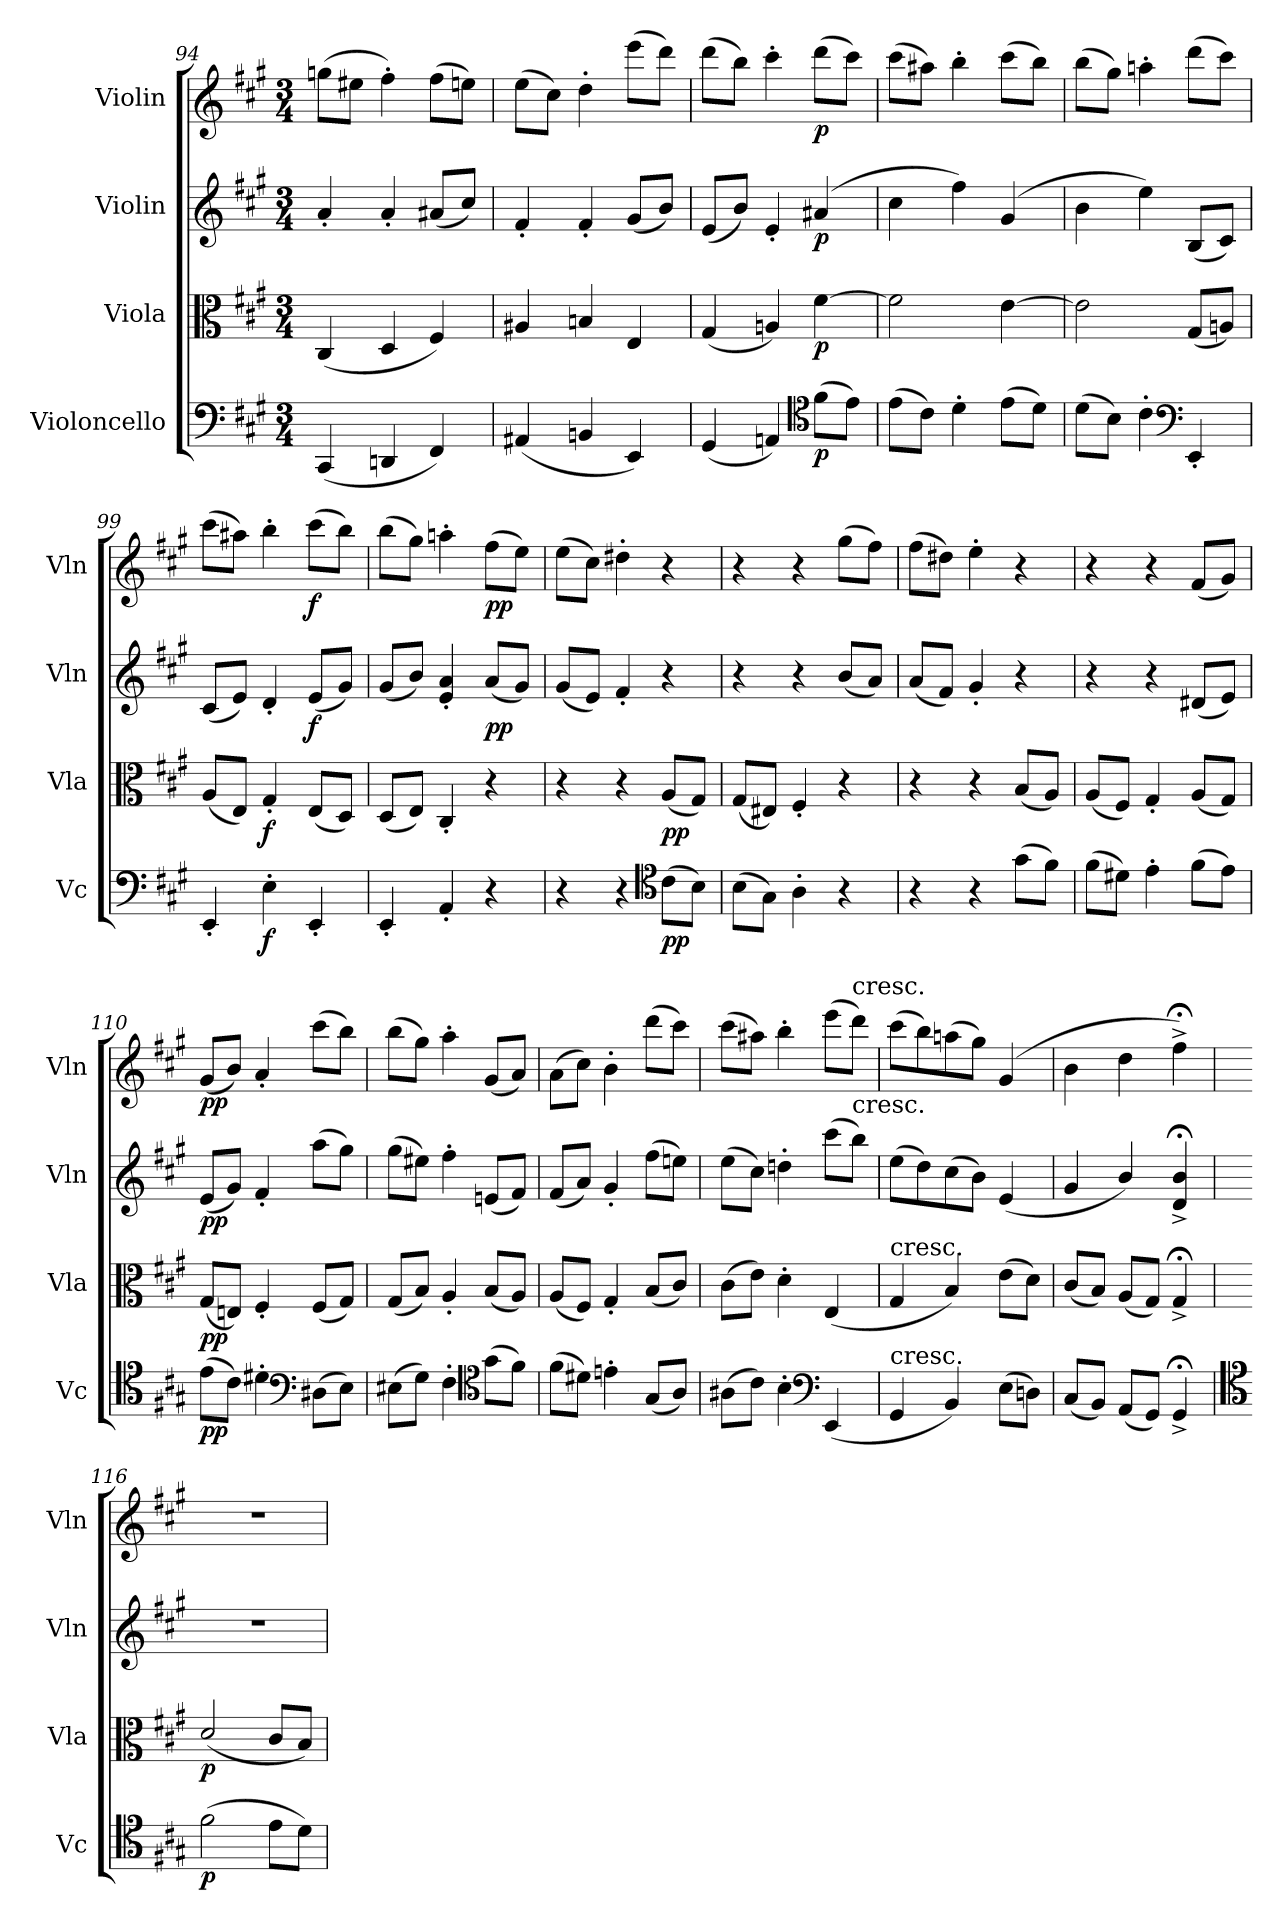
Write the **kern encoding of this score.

**kern	**dynam	**kern	**dynam	**kern	**dynam	**kern	**dynam
*part4	*part4	*part3	*part3	*part2	*part2	*part1	*part1
*staff4	*staff4	*staff3	*staff3	*staff2	*staff2	*staff1	*staff1
*I"Violoncello	*	*I"Viola	*	*I"Violin	*	*I"Violin	*
*I'Vc	*	*I'Vla	*	*I'Vln	*	*I'Vln	*
*clefF4	*	*clefC3	*	*clefG2	*	*clefG2	*
*k[f#c#g#]	*	*k[f#c#g#]	*	*k[f#c#g#]	*	*k[f#c#g#]	*
*M3/4	*	*M3/4	*	*M3/4	*	*M3/4	*
=94	=94	=94	=94	=94	=94	=94	=94
(4CC#/	.	(4C#/	.	4a'/	.	(8ggn\L	.
.	.	.	.	.	.	8ee#X\J	.
4DDn/	.	4D/	.	4a'/	.	4ff#'\)	.
4FF#/)	.	4F#/)	.	(8a#X/L	.	(8ff#\L	.
.	.	.	.	8cc#/J)	.	8een\J)	.
=95	=95	=95	=95	=95	=95	=95	=95
(4AA#X/	.	4A#X/	.	4f#'/	.	(8ee\L	.
.	.	.	.	.	.	8cc#\J)	.
4BBn/	.	4Bn/	.	4f#'/	.	4dd'\	.
4EE/)	.	4E/	.	(8g#/L	.	(8eee\L	.
.	.	.	.	8b/J)	.	8ddd\J)	.
=96	=96	=96	=96	=96	=96	=96	=96
(4GG#/	.	(4G#/	.	(8e/L	.	(8ddd\L	.
.	.	.	.	8b/J)	.	8bb\J)	.
4AAn/)	.	4An/)	.	4e'/	.	4ccc#'\	.
*clefC4	*	*	*	*	*	*	*
(8f#\L	p	[4f#\	p	(4a#X/	p	(8ddd\L	p
8e\J)	.	.	.	.	.	8ccc#\J)	.
=97	=97	=97	=97	=97	=97	=97	=97
(8e\L	.	2f#\]	.	4cc#\	.	(8ccc#\L	.
8c#\J)	.	.	.	.	.	8aa#X\J)	.
4d'\	.	.	.	4ff#\)	.	4bb'\	.
(8e\L	.	[4e\	.	(4g#/	.	(8ccc#\L	.
8d\J)	.	.	.	.	.	8bb\J)	.
=98	=98	=98	=98	=98	=98	=98	=98
(8d\L	.	2e\]	.	4b\	.	(8bb\L	.
8B\J)	.	.	.	.	.	8gg#\J)	.
4c#'\	.	.	.	4ee\)	.	4aan'\	.
*clefF4	*	*	*	*	*	*	*
4EE'/	.	(8G#/L	.	(8B/L	.	(8ddd\L	.
.	.	8An/J)	.	8c#/J)	.	8ccc#\J)	.
=99	=99	=99	=99	=99	=99	=99	=99
4EE'/	.	(8A/L	.	(8c#/L	.	(8ccc#\L	.
.	.	8E/J)	.	8e/J)	.	8aa#X\J)	.
4E'\	f	4G#'/	f	4d'/	.	4bb'\	.
4EE'/	.	(8E/L	.	(8e/L	f	(8ccc#\L	f
.	.	8D/J)	.	8g#/J)	.	8bb\J)	.
=100	=100	=100	=100	=100	=100	=100	=100
4EE'/	.	(8D/L	.	(8g#/L	.	(8bb\L	.
.	.	8E/J)	.	8b/J)	.	8gg#\J)	.
4AA'/	.	4C#'/	.	4e'/ 4a'/	.	4aan'\	.
4r	.	4r	.	(8a/L	pp	(8ff#\L	pp
.	.	.	.	8g#/J)	.	8ee\J)	.
=106	=106	=106	=106	=106	=106	=106	=106
4r	.	4r	.	(8g#/L	.	(8ee\L	.
.	.	.	.	8e/J)	.	8cc#\J)	.
4r	.	4r	.	4f#'/	.	4dd#X'\	.
*clefC4	*	*	*	*	*	*	*
(8c#\L	pp	(8A/L	pp	4r	.	4r	.
8B\J)	.	8G#/J)	.	.	.	.	.
=107	=107	=107	=107	=107	=107	=107	=107
(8B\L	.	(8G#/L	.	4r	.	4r	.
8G#\J)	.	8E#X/J)	.	.	.	.	.
4A'\	.	4F#'/	.	4r	.	4r	.
4r	.	4r	.	(8b/L	.	(8gg#\L	.
.	.	.	.	8a/J)	.	8ff#\J)	.
=108	=108	=108	=108	=108	=108	=108	=108
4r	.	4r	.	(8a/L	.	(8ff#\L	.
.	.	.	.	8f#/J)	.	8dd#X\J)	.
4r	.	4r	.	4g#'/	.	4ee'\	.
(8g#\L	.	(8B/L	.	4r	.	4r	.
8f#\J)	.	8A/J)	.	.	.	.	.
=109	=109	=109	=109	=109	=109	=109	=109
(8f#\L	.	(8A/L	.	4r	.	4r	.
8d#X\J)	.	8F#/J)	.	.	.	.	.
4e'\	.	4G#'/	.	4r	.	4r	.
(8f#\L	.	(8A/L	.	(8d#X/L	.	(8f#/L	.
8e\J)	.	8G#/J)	.	8e/J)	.	8g#/J)	.
=110	=110	=110	=110	=110	=110	=110	=110
(8e\L	pp	(8G#/L	pp	(8e/L	pp	(8g#/L	pp
8c#\J)	.	8En/J)	.	8g#/J)	.	8b/J)	.
4d#X'\	.	4F#'/	.	4f#'/	.	4a'/	.
*clefF4	*	*	*	*	*	*	*
(8D#X\L	.	(8F#/L	.	(8aa\L	.	(8ccc#\L	.
8E\J)	.	8G#/J)	.	8gg#\J)	.	8bb\J)	.
=111	=111	=111	=111	=111	=111	=111	=111
(8E#X\L	.	(8G#/L	.	(8gg#\L	.	(8bb\L	.
8G#\J)	.	8B/J)	.	8ee#X\J)	.	8gg#\J)	.
4F#'\	.	4A'/	.	4ff#'\	.	4aa'\	.
*clefC4	*	*	*	*	*	*	*
(8g#\L	.	(8B/L	.	(8en/L	.	(8g#/L	.
8f#\J)	.	8A/J)	.	8f#/J)	.	8a/J)	.
=112	=112	=112	=112	=112	=112	=112	=112
(8f#\L	.	(8A/L	.	(8f#/L	.	(8a\L	.
8d#X\J)	.	8F#/J)	.	8a/J)	.	8cc#\J)	.
4en'\	.	4G#'/	.	4g#'/	.	4b'\	.
(8G#/L	.	(8B/L	.	(8ff#\L	.	(8ddd\L	.
8A/J)	.	8c#/J)	.	8een\J)	.	8ccc#\J)	.
=113	=113	=113	=113	=113	=113	=113	=113
(8A#X\L	.	(8c#\L	.	(8ee\L	.	(8ccc#\L	.
8c#\J)	.	8e\J)	.	8cc#\J)	.	8aa#X\J)	.
4B'\	.	4d'\	.	4ddn'\	.	4bb'\	.
*clefF4	*	*	*	*	*	*	*
(4EE/	.	(4E/	.	(8ccc#\L	.	(8eee\L	.
!	!	!	!	!	!	!LO:TX:t=cresc.	!
!	!	!	!	!LO:TX:t=cresc.	!	!	!
.	.	.	.	8bb\J)	.	8ddd\J)	.
=114	=114	=114	=114	=114	=114	=114	=114
!	!	!LO:TX:t=cresc.	!	!	!	!	!
!LO:TX:t=cresc.	!	!	!	!	!	!	!
4GG#/	.	4G#/	.	(8ee\L	.	(8ccc#\L	.
.	.	.	.	8dd\)	.	8bb\)	.
4BB/)	.	4B/)	.	(8cc#\	.	(8aan\	.
.	.	.	.	8b\J)	.	8gg#\J)	.
(8E\L	.	(8e\L	.	(4e/	.	(4g#/	.
8Dn\J)	.	8d\J)	.	.	.	.	.
=115	=115	=115	=115	=115	=115	=115	=115
(8C#/L	.	(8c#/L	.	4g#/	.	4b\	.
8BB/J)	.	8B/J)	.	.	.	.	.
(8AA/L	.	(8A/L	.	4b/)	.	4dd\	.
8GG#/J)	.	8G#/J)	.	.	.	.	.
4GG#;<^/	.	4G#;<^/	.	4d;<^/ 4b;<^/	.	4ff#;<^\)	.
=116	=116	=116	=116	=116	=116	=116	=116
*clefC4	*	*	*	*	*	*	*
(2f#\	p	(2d/	p	2.r	.	2.r	.
8e\L	.	8c#/L	.	.	.	.	.
8d\J)	.	8B/J)	.	.	.	.	.
=	=	=	=	=	=	=	=
*-	*-	*-	*-	*-	*-	*-	*-
